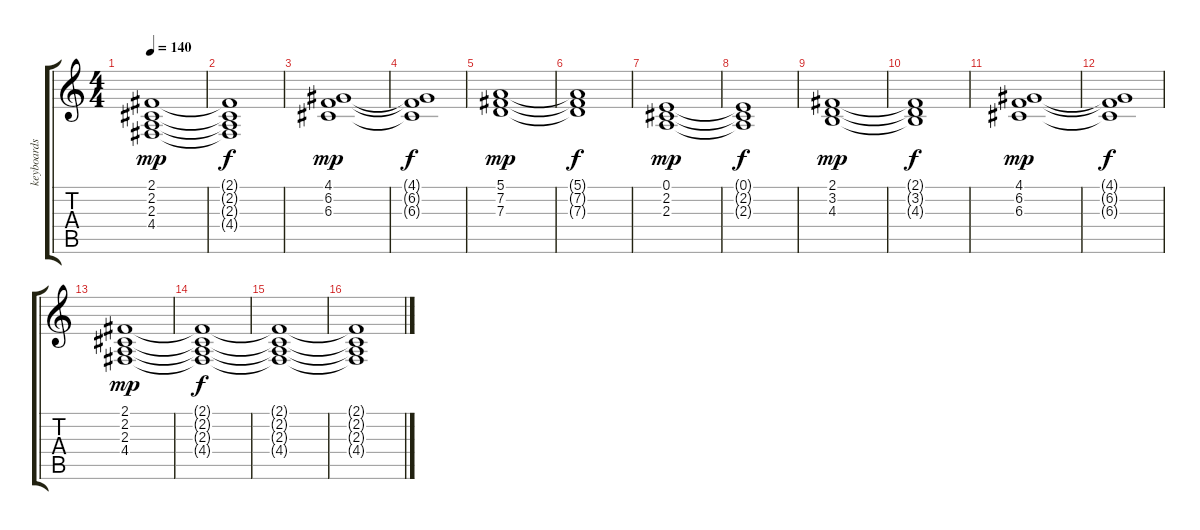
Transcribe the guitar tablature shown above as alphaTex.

\track ("keyboards 2" "keyboards ") {instrument stringensemble1}
\staff {score tabs}
\tuning (E4 B3 G3 D3 A2 E2) {hide}
\ts (4 4)
\tempo 140
\clef g2
\ks c
(2.1 2.2 2.3 4.4).1{dy mp} |
(2.1{t} 2.2{t} 2.3{t} 4.4{t}).1{dy f} |
(4.1 6.2 6.3).1{dy mp} |
(4.1{t} 6.2{t} 6.3{t}).1{dy f} |
(5.1 7.2 7.3).1{dy mp} |
(5.1{t} 7.2{t} 7.3{t}).1{dy f} |
(0.1 2.2 2.3).1{dy mp} |
(0.1{t} 2.2{t} 2.3{t}).1{dy f} |
(2.1 3.2 4.3).1{dy mp} |
(2.1{t} 3.2{t} 4.3{t}).1{dy f} |
(4.1 6.2 6.3).1{dy mp} |
(4.1{t} 6.2{t} 6.3{t}).1{dy f} |
(2.1 2.2 2.3 4.4).1{dy mp} |
(2.1{t} 2.2{t} 2.3{t} 4.4{t}).1{dy f} |
(2.1{t} 2.2{t} 2.3{t} 4.4{t}).1 |
(2.1{t} 2.2{t} 2.3{t} 4.4{t}).1
